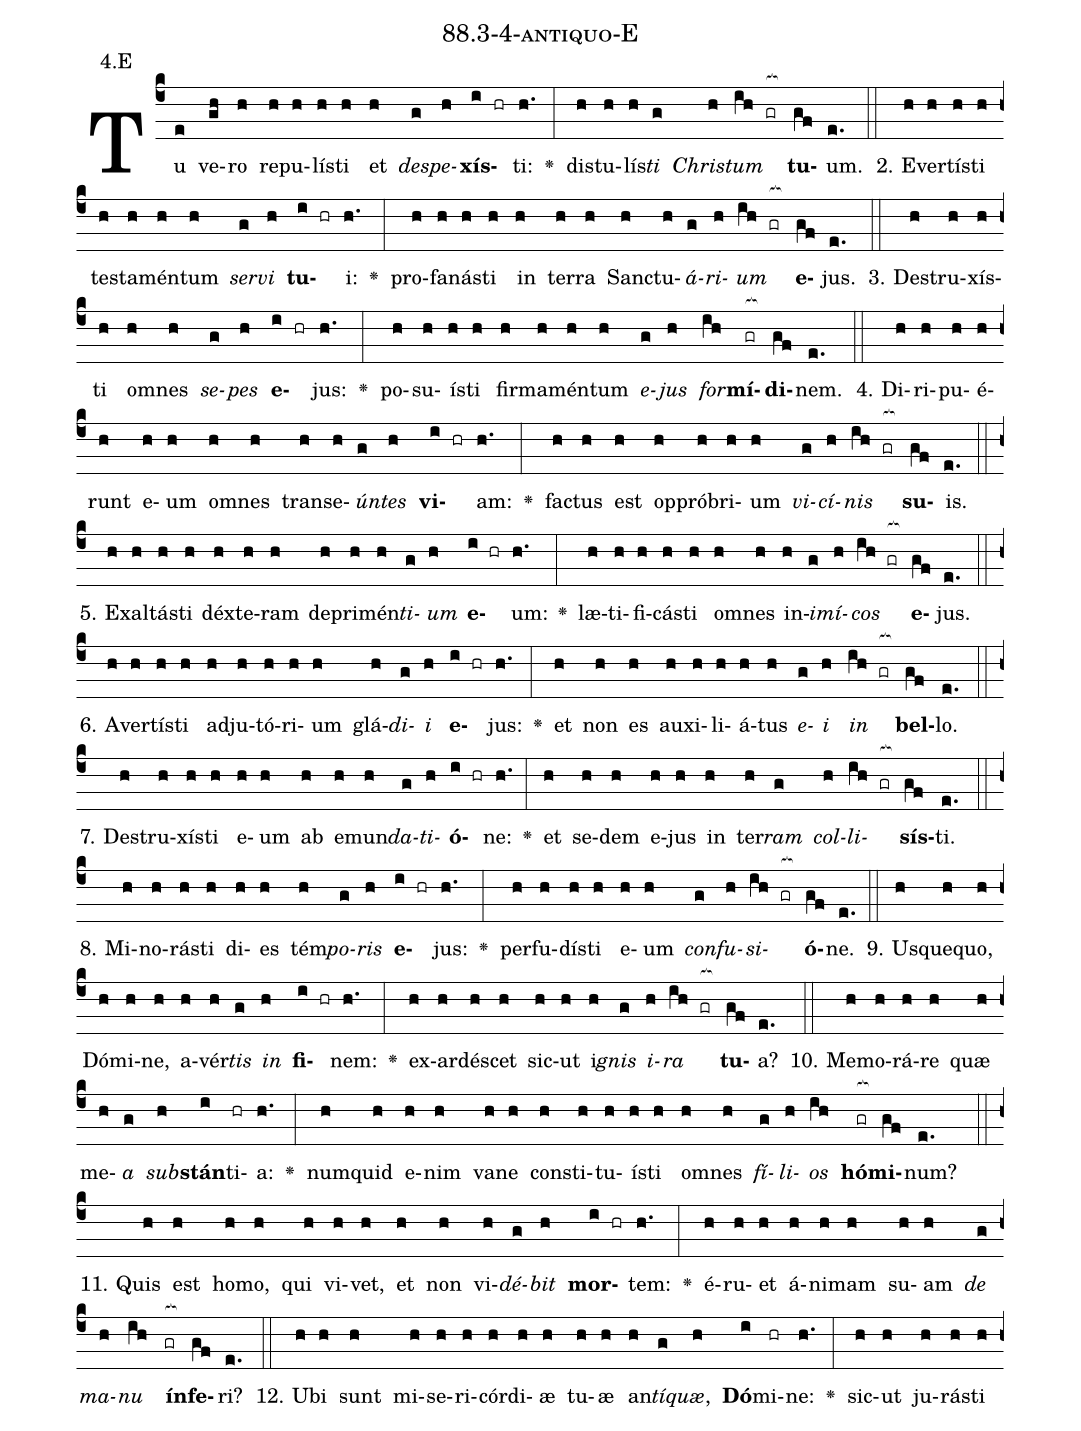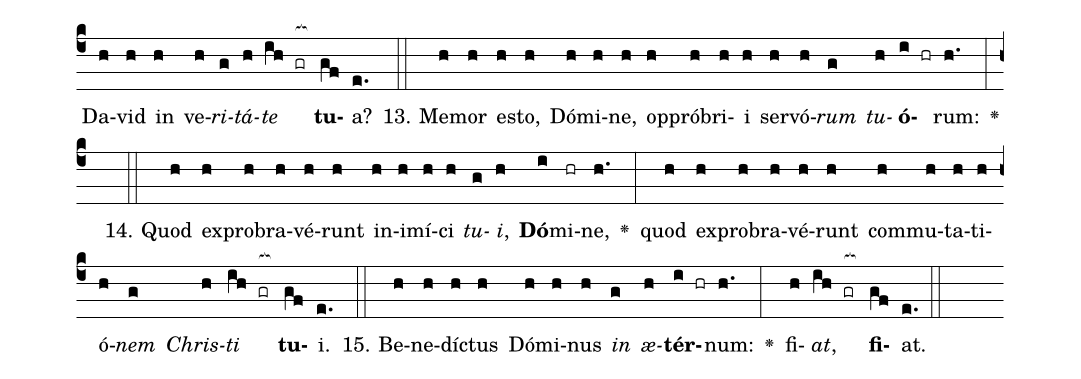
name: 88.3-4-antiquo-E;
annotation: 4.E;
%%
(c4)Tu(e) ve(gh)ro(h) re(h)pu(h)lís(h)ti(h) et(h) <i>de</i>(g)<i>spe</i>(h)<b>xís</b>(i hr)ti:(h.) <v>\greheightstar</v>(:) dis(h)tu(h)lís(h)<i>ti</i>(g) <i>Chris</i>(h)<i>tum</i>(ih gr[ocb:1{]) <b>tu</b>(gf[ocb:0}])um.(e.) (::)
2. E(h)ver(h)tís(h)ti(h) tes(h)ta(h)mén(h)tum(h) <i>ser</i>(g)<i>vi</i>(h) <b>tu</b>(i hr)i:(h.) <v>\greheightstar</v>(:) pro(h)fa(h)nás(h)ti(h) in(h) ter(h)ra(h) Sanc(h)tu(h)<i>á</i>(g)<i>ri</i>(h)<i>um</i>(ih gr[ocb:1{]) <b>e</b>(gf[ocb:0}])jus.(e.) (::)
3. De(h)stru(h)xís(h)ti(h) om(h)nes(h) <i>se</i>(g)<i>pes</i>(h) <b>e</b>(i hr)jus:(h.) <v>\greheightstar</v>(:) po(h)su(h)ís(h)ti(h) fir(h)ma(h)mén(h)tum(h) <i>e</i>(g)<i>jus</i>(h) <i>for</i>(ih)<b>mí</b>(gr[ocb:1{])<b>di</b>(gf[ocb:0}])nem.(e.) (::)
4. Di(h)ri(h)pu(h)é(h)runt(h) e(h)um(h) om(h)nes(h) trans(h)e(h)<i>ún</i>(g)<i>tes</i>(h) <b>vi</b>(i hr)am:(h.) <v>\greheightstar</v>(:) fac(h)tus(h) est(h) op(h)pró(h)bri(h)um(h) <i>vi</i>(g)<i>cí</i>(h)<i>nis</i>(ih gr[ocb:1{]) <b>su</b>(gf[ocb:0}])is.(e.) (::)
5. Ex(h)al(h)tás(h)ti(h) déx(h)te(h)ram(h) de(h)pri(h)mén(h)<i>ti</i>(g)<i>um</i>(h) <b>e</b>(i hr)um:(h.) <v>\greheightstar</v>(:) læ(h)ti(h)fi(h)cás(h)ti(h) om(h)nes(h) in(h)<i>i</i>(g)<i>mí</i>(h)<i>cos</i>(ih gr[ocb:1{]) <b>e</b>(gf[ocb:0}])jus.(e.) (::)
6. A(h)ver(h)tís(h)ti(h) ad(h)ju(h)tó(h)ri(h)um(h) glá(h)<i>di</i>(g)<i>i</i>(h) <b>e</b>(i hr)jus:(h.) <v>\greheightstar</v>(:) et(h) non(h) es(h) au(h)xi(h)li(h)á(h)tus(h) <i>e</i>(g)<i>i</i>(h) <i>in</i>(ih gr[ocb:1{]) <b>bel</b>(gf[ocb:0}])lo.(e.) (::)
7. De(h)stru(h)xís(h)ti(h) e(h)um(h) ab(h) e(h)mun(h)<i>da</i>(g)<i>ti</i>(h)<b>ó</b>(i hr)ne:(h.) <v>\greheightstar</v>(:) et(h) se(h)dem(h) e(h)jus(h) in(h) ter(h)<i>ram</i>(g) <i>col</i>(h)<i>li</i>(ih gr[ocb:1{])<b>sís</b>(gf[ocb:0}])ti.(e.) (::)
8. Mi(h)no(h)rás(h)ti(h) di(h)es(h) tém(h)<i>po</i>(g)<i>ris</i>(h) <b>e</b>(i hr)jus:(h.) <v>\greheightstar</v>(:) per(h)fu(h)dís(h)ti(h) e(h)um(h) <i>con</i>(g)<i>fu</i>(h)<i>si</i>(ih gr[ocb:1{])<b>ó</b>(gf[ocb:0}])ne.(e.) (::)
9. Us(h)que(h)quo,(h) Dó(h)mi(h)ne,(h) a(h)vér(h)<i>tis</i>(g) <i>in</i>(h) <b>fi</b>(i hr)nem:(h.) <v>\greheightstar</v>(:) ex(h)ar(h)dé(h)scet(h) sic(h)ut(h) i(h)<i>gnis</i>(g) <i>i</i>(h)<i>ra</i>(ih gr[ocb:1{]) <b>tu</b>(gf[ocb:0}])a?(e.) (::)
10. Me(h)mo(h)rá(h)re(h) quæ(h) me(h)<i>a</i>(g) <i>sub</i>(h)<b>stán</b>(i)ti(hr)a:(h.) <v>\greheightstar</v>(:) num(h)quid(h) e(h)nim(h) va(h)ne(h) con(h)sti(h)tu(h)ís(h)ti(h) om(h)nes(h) <i>fí</i>(g)<i>li</i>(h)<i>os</i>(ih) <b>hó</b>(gr[ocb:1{])<b>mi</b>(gf[ocb:0}])num?(e.) (::)
11. Quis(h) est(h) ho(h)mo,(h) qui(h) vi(h)vet,(h) et(h) non(h) vi(h)<i>dé</i>(g)<i>bit</i>(h) <b>mor</b>(i hr)tem:(h.) <v>\greheightstar</v>(:) é(h)ru(h)et(h) á(h)ni(h)mam(h) su(h)am(h) <i>de</i>(g) <i>ma</i>(h)<i>nu</i>(ih) <b>ín</b>(gr[ocb:1{])<b>fe</b>(gf[ocb:0}])ri?(e.) (::)
12. U(h)bi(h) sunt(h) mi(h)se(h)ri(h)cór(h)di(h)æ(h) tu(h)æ(h) an(h)<i>tí</i>(g)<i>quæ</i>,(h) <b>Dó</b>(i)mi(hr)ne:(h.) <v>\greheightstar</v>(:) sic(h)ut(h) ju(h)rás(h)ti(h) Da(h)vid(h) in(h) ve(h)<i>ri</i>(g)<i>tá</i>(h)<i>te</i>(ih gr[ocb:1{]) <b>tu</b>(gf[ocb:0}])a?(e.) (::)
13. Me(h)mor(h) es(h)to,(h) Dó(h)mi(h)ne,(h) op(h)pró(h)bri(h)i(h) ser(h)vó(h)<i>rum</i>(g) <i>tu</i>(h)<b>ó</b>(i hr)rum:(h.) <v>\greheightstar</v>(:)  (::)
14. Quod(h) ex(h)pro(h)bra(h)vé(h)runt(h) in(h)i(h)mí(h)ci(h) <i>tu</i>(g)<i>i</i>,(h) <b>Dó</b>(i)mi(hr)ne,(h.) <v>\greheightstar</v>(:) quod(h) ex(h)pro(h)bra(h)vé(h)runt(h) com(h)mu(h)ta(h)ti(h)ó(h)<i>nem</i>(g) <i>Chris</i>(h)<i>ti</i>(ih gr[ocb:1{]) <b>tu</b>(gf[ocb:0}])i.(e.) (::)
15. Be(h)ne(h)díc(h)tus(h) Dó(h)mi(h)nus(h) <i>in</i>(g) <i>æ</i>(h)<b>tér</b>(i hr)num:(h.) <v>\greheightstar</v>(:) fi(h)<i>at</i>,(ih gr[ocb:1{]) <b>fi</b>(gf[ocb:0}])at.(e.) (::)
